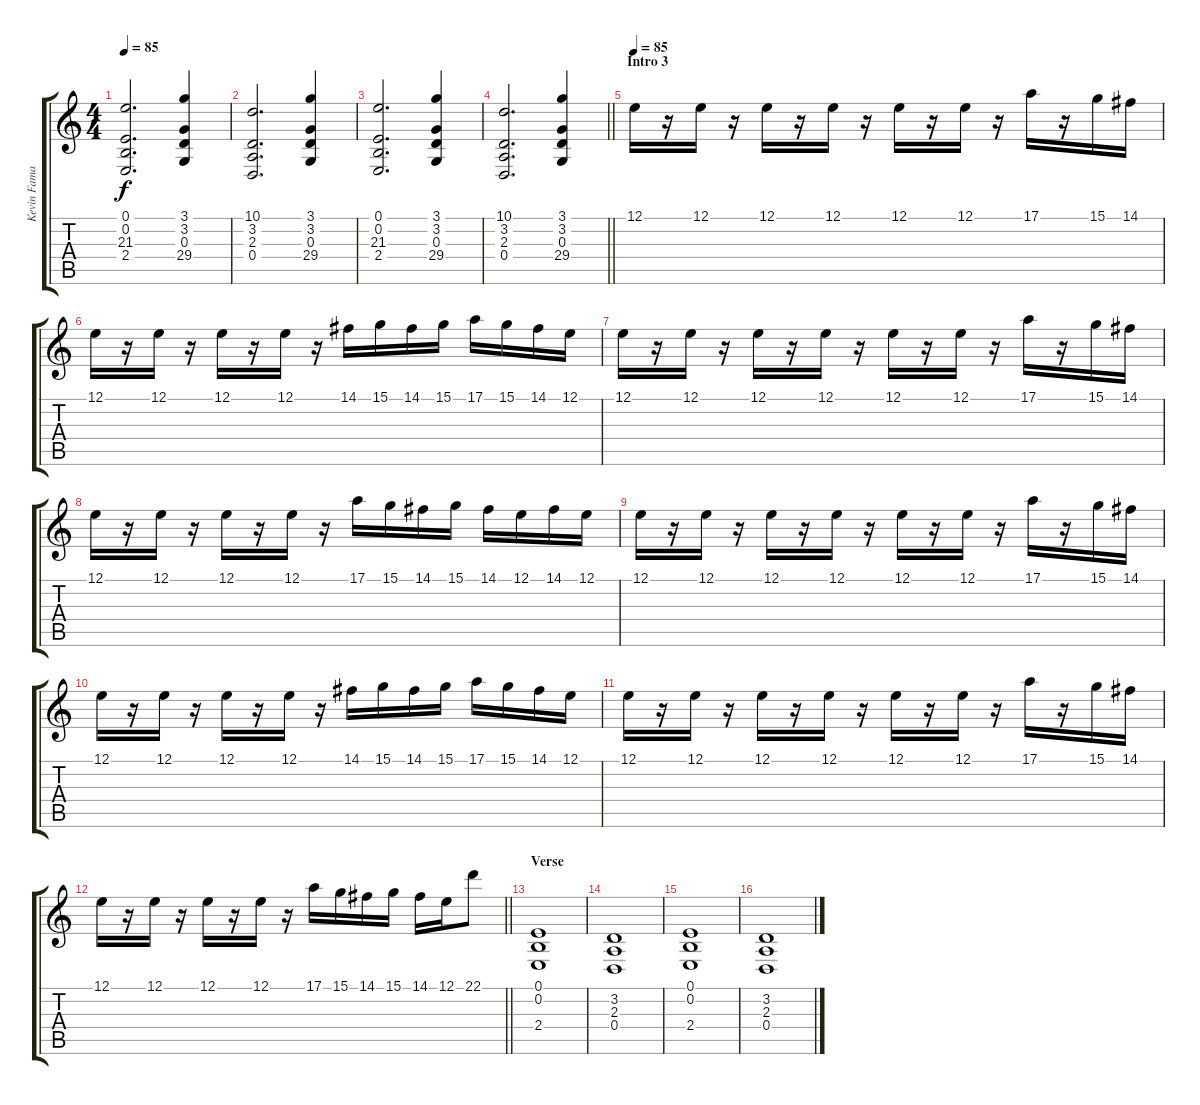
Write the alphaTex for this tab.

\track ("Kevin Famarin (Keyboards)" "Kevin Fama") {instrument stringensemble1}
\staff {score tabs}
\tuning (E4 B3 G3 D3 A2 E2) {hide}
\ts (4 4)
\tempo 85
\clef g2
\ks c
(0.1 0.2 21.3 2.4).2{d dy f} (3.1 3.2 0.3 29.4).4 |
(10.1 3.2 2.3 0.4).2{d} (3.1 3.2 0.3 29.4).4 |
(0.1 0.2 21.3 2.4).2{d} (3.1 3.2 0.3 29.4).4 |
\barLineRight lightlight
(10.1 3.2 2.3 0.4).2{d} (3.1 3.2 0.3 29.4).4 |
\section ("" "Intro 3")
\tempo 85
12.1.16 r.16 12.1.16 r.16 12.1.16 r.16 12.1.16 r.16 12.1.16 r.16 12.1.16 r.16 17.1.16 r.16 15.1.16 14.1.16 |
12.1.16 r.16 12.1.16 r.16 12.1.16 r.16 12.1.16 r.16 14.1.16 15.1.16 14.1.16 15.1.16 17.1.16 15.1.16 14.1.16 12.1.16 |
12.1.16 r.16 12.1.16 r.16 12.1.16 r.16 12.1.16 r.16 12.1.16 r.16 12.1.16 r.16 17.1.16 r.16 15.1.16 14.1.16 |
12.1.16 r.16 12.1.16 r.16 12.1.16 r.16 12.1.16 r.16 17.1.16 15.1.16 14.1.16 15.1.16 14.1.16 12.1.16 14.1.16 12.1.16 |
12.1.16 r.16 12.1.16 r.16 12.1.16 r.16 12.1.16 r.16 12.1.16 r.16 12.1.16 r.16 17.1.16 r.16 15.1.16 14.1.16 |
12.1.16 r.16 12.1.16 r.16 12.1.16 r.16 12.1.16 r.16 14.1.16 15.1.16 14.1.16 15.1.16 17.1.16 15.1.16 14.1.16 12.1.16 |
12.1.16 r.16 12.1.16 r.16 12.1.16 r.16 12.1.16 r.16 12.1.16 r.16 12.1.16 r.16 17.1.16 r.16 15.1.16 14.1.16 |
\barLineRight lightlight
12.1.16 r.16 12.1.16 r.16 12.1.16 r.16 12.1.16 r.16 17.1.16 15.1.16 14.1.16 15.1.16 14.1.16 12.1.16 22.1.8 |
\section ("" "Verse")
(0.1 0.2 2.4).1 |
(3.2 2.3 0.4).1 |
(0.1 0.2 2.4).1 |
(3.2 2.3 0.4).1
